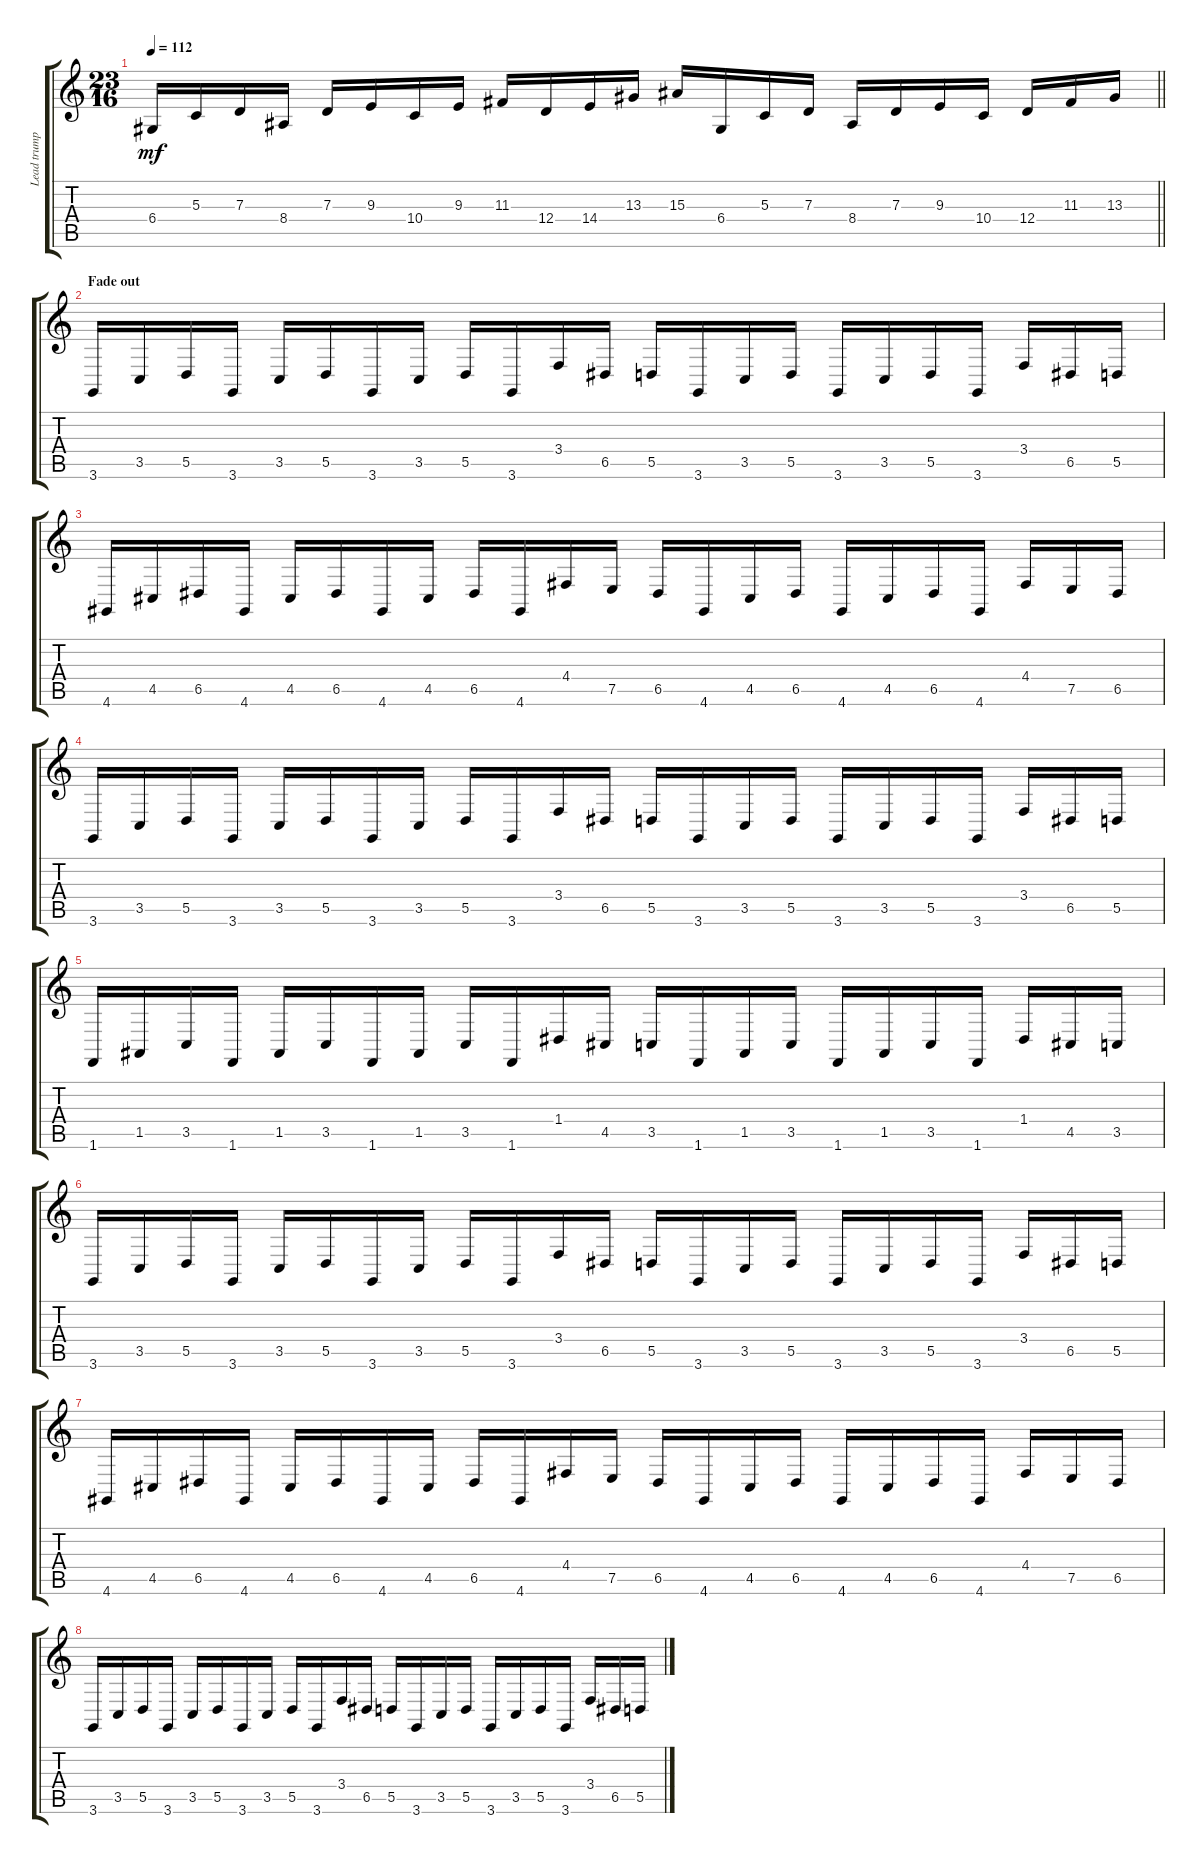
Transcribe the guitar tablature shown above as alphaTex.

\track ("Lead trumpet" "Lead trump") {instrument trumpet}
\staff {score tabs}
\tuning (E4 B3 G3 D3 A2 E2) {hide}
\ts (23 16)
\tempo 112
\clef g2
\barLineRight lightlight
\ks c
6.4.16{dy mf} 5.3.16 7.3.16 8.4.16 7.3.16 9.3.16 10.4.16 9.3.16 11.3.16 12.4.16 14.4.16 13.3.16 15.3.16 6.4.16 5.3.16 7.3.16 8.4.16 7.3.16 9.3.16 10.4.16 12.4.16 11.3.16 13.3.16 |
\section ("" "Fade out")
3.6.16 3.5.16 5.5.16 3.6.16 3.5.16 5.5.16 3.6.16 3.5.16 5.5.16 3.6.16 3.4.16 6.5.16 5.5.16 3.6.16 3.5.16 5.5.16 3.6.16 3.5.16 5.5.16 3.6.16 3.4.16 6.5.16 5.5.16 |
4.6.16 4.5.16 6.5.16 4.6.16 4.5.16 6.5.16 4.6.16 4.5.16 6.5.16 4.6.16 4.4.16 7.5.16 6.5.16 4.6.16 4.5.16 6.5.16 4.6.16 4.5.16 6.5.16 4.6.16 4.4.16 7.5.16 6.5.16 |
3.6.16 3.5.16 5.5.16 3.6.16 3.5.16 5.5.16 3.6.16 3.5.16 5.5.16 3.6.16 3.4.16 6.5.16 5.5.16 3.6.16 3.5.16 5.5.16 3.6.16 3.5.16 5.5.16 3.6.16 3.4.16 6.5.16 5.5.16 |
1.6.16 1.5.16 3.5.16 1.6.16 1.5.16 3.5.16 1.6.16 1.5.16 3.5.16 1.6.16 1.4.16 4.5.16 3.5.16 1.6.16 1.5.16 3.5.16 1.6.16 1.5.16 3.5.16 1.6.16 1.4.16 4.5.16 3.5.16 |
3.6.16 3.5.16 5.5.16 3.6.16 3.5.16 5.5.16 3.6.16 3.5.16 5.5.16 3.6.16 3.4.16 6.5.16 5.5.16 3.6.16 3.5.16 5.5.16 3.6.16 3.5.16 5.5.16 3.6.16 3.4.16 6.5.16 5.5.16 |
4.6.16 4.5.16 6.5.16 4.6.16 4.5.16 6.5.16 4.6.16 4.5.16 6.5.16 4.6.16 4.4.16 7.5.16 6.5.16 4.6.16 4.5.16 6.5.16 4.6.16 4.5.16 6.5.16 4.6.16 4.4.16 7.5.16 6.5.16 |
3.6.16 3.5.16 5.5.16 3.6.16 3.5.16 5.5.16 3.6.16 3.5.16 5.5.16 3.6.16 3.4.16 6.5.16 5.5.16 3.6.16 3.5.16 5.5.16 3.6.16 3.5.16 5.5.16 3.6.16 3.4.16 6.5.16 5.5.16
